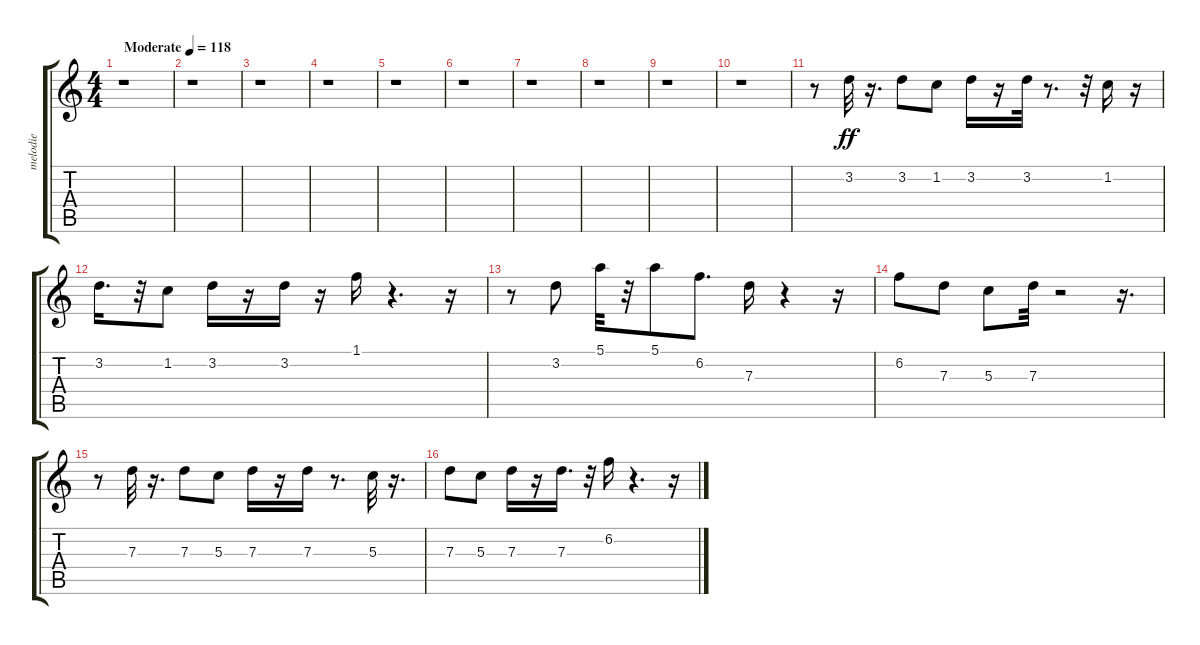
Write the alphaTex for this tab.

\track ("melodie" "melodie") {instrument electricguitarclean}
\staff {score tabs}
\tuning (E4 B3 G3 D3 A2 E2) {hide}
\ts (4 4)
\tempo (118 "Moderate")
\clef g2
\ks c
r.1{dy ff instrument electricguitarclean} |
r.1 |
r.1 |
r.1 |
r.1 |
r.1 |
r.1 |
r.1 |
r.1 |
r.1 |
r.8 3.2.32 r.16{d} 3.2.8 1.2.8 3.2.16 r.16 3.2.32 r.8{d} r.32 1.2.16 r.16 |
3.2.16{d} r.32 1.2.8 3.2.16 r.16 3.2.16 r.16 1.1.16 r.4{d} r.16 |
r.8 3.2.8 5.1.32 r.32 5.1.8 6.2.8{d} 7.3.16 r.4 r.16 |
6.2.8 7.3.8 5.3.8 7.3.32 r.2 r.16{d} |
r.8 7.3.32 r.16{d} 7.3.8 5.3.8 7.3.16 r.16 7.3.16 r.8{d} 5.3.32 r.16{d} |
7.3.8 5.3.8 7.3.16 r.16 7.3.16{d} r.32 6.2.16 r.4{d} r.16
